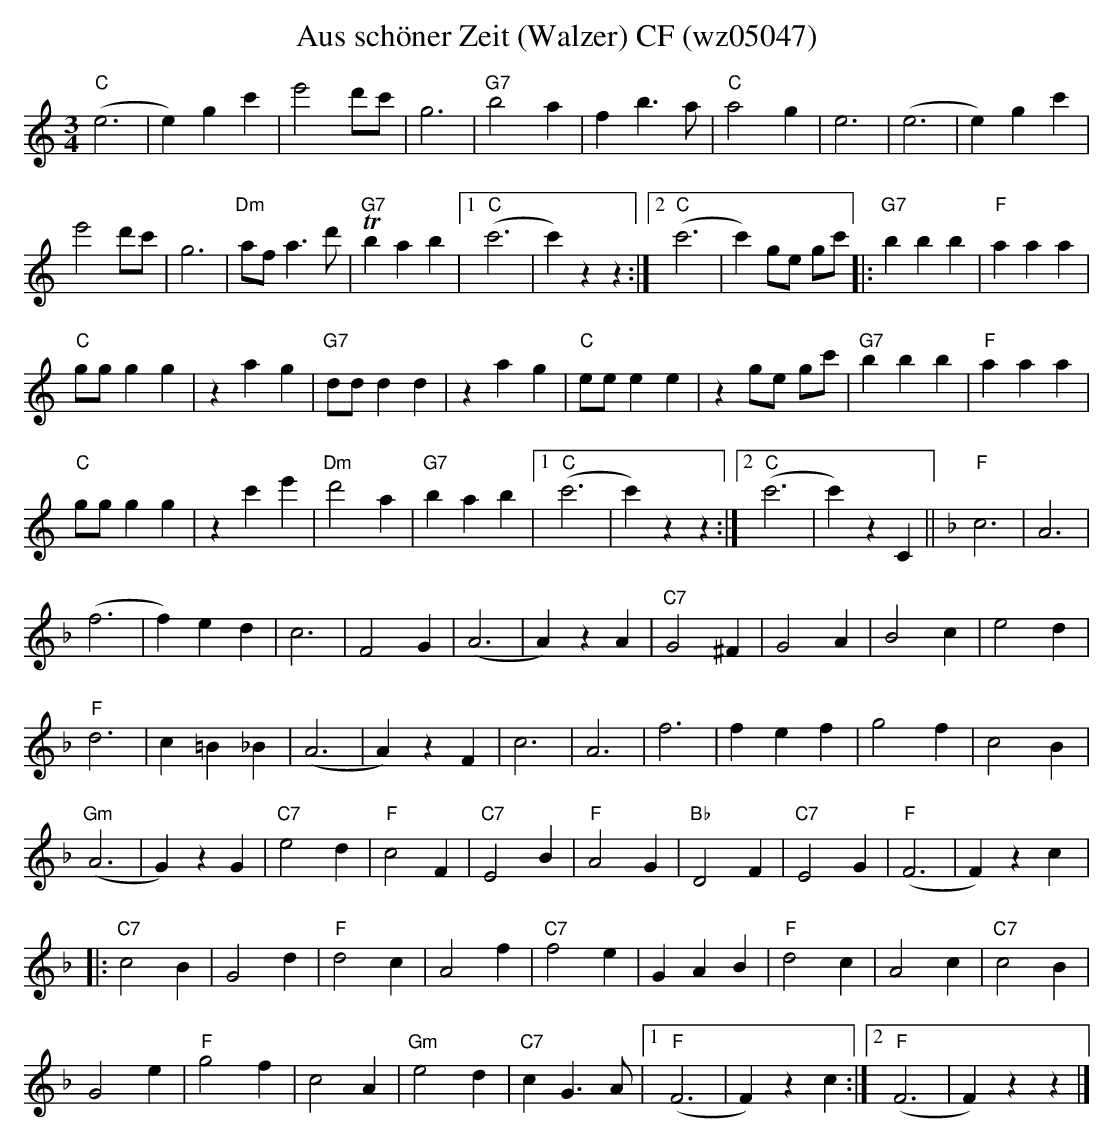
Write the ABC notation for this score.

X:1
T:Aus sch\"oner Zeit (Walzer) CF (wz05047)
M:3/4
L:1/4
K:C major
"C"(e3 | e)gc' | e'2d'/2c'/2 | g3 | "G7"b2a | fb>a | "C"a2g | e3 | (e3 | e)gc' |
e'2d'/2c'/2 | g3 | "Dm"a/2f/2a>d' | "G7"Tbab |1 "C"(c'3 | c')zz :|2 "C"(c'3 | c')g/2e/2 g/2c'/2 |: "G7"bbb | "F"aaa |
"C"g/2g/2gg | zag | "G7"d/2d/2dd | zag | "C"e/2e/2ee | zg/2e/2 g/2c'/2 | "G7"bbb | "F"aaa |
"C"g/2g/2gg | zc'e' | "Dm"d'2a | "G7"bab |1 "C"(c'3 | c')zz :|2 "C"(c'3 | c')zC || [K:F] "F"c3 | A3 |
(f3 | f)ed | c3 | F2G | (A3 | A)zA | "C7"G2^F | G2A | B2c | e2d |
"F"d3 | c=B_B | (A3 | A)zF | c3 | A3 | f3 | fef | g2f | c2B |
"Gm"(A3 | G)zG | "C7"e2d | "F"c2F | "C7"E2B | "F"A2G | "Bb"D2F | "C7"E2G | "F"(F3 | F)zc |:
"C7"c2B | G2d | "F"d2c | A2f | "C7"f2e | GAB | "F"d2c | A2c | "C7"c2B |
G2e | "F"g2f | c2A | "Gm"e2d | "C7"cG>A |1 "F"(F3 | F)zc :|2 "F"(F3 | F)zz |]
